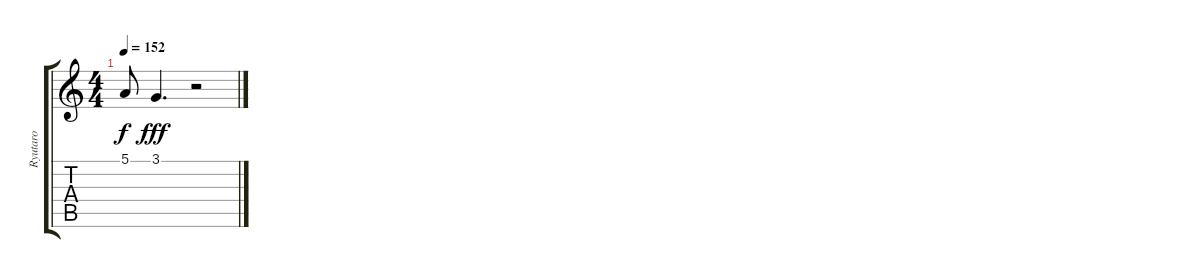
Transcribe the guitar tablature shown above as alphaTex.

\track ("Ryutaro" "Ryutaro") {instrument voiceoohs}
\staff {score tabs}
\tuning (E4 B3 G3 D3 A2 E2) {hide}
\ts (4 4)
\tempo 152
\clef g2
\ks c
5.1{t}.8{dy f} 3.1.4{d dy fff} r.2
